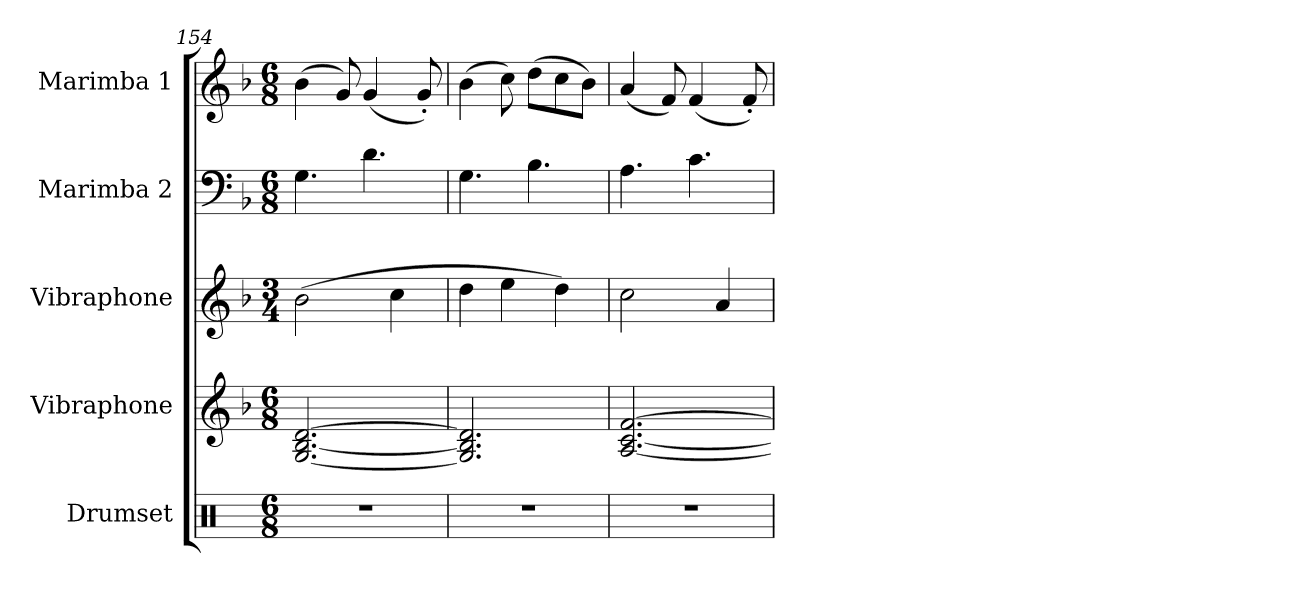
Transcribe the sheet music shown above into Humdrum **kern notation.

**kern	**kern	**kern	**kern	**kern
*part5	*part4	*part3	*part2	*part1
*staff5	*staff4	*staff3	*staff2	*staff1
*I"Drumset	*I"Vibraphone	*I"Vibraphone	*I"Marimba 2	*I"Marimba 1
*I'Drs.	*I'Vib.	*I'Vib.	*I'Mrm. 2	*I'Mrm. 1
*clefX	*clefG2	*clefG2	*clefF4	*clefG2
*k[]	*k[b-]	*k[b-]	*k[b-]	*k[b-]
*M6/8	*M6/8	*M3/4	*M6/8	*M6/8
=154	=154	=154	=154	=154
2.r	[2.G/ [2.B-/ [2.d/	(2b-\	4.G\	(4b-\
.	.	.	.	8g/)
.	.	.	4.d\	(4g/
.	.	4cc\	.	.
.	.	.	.	8g'/)
=155	=155	=155	=155	=155
2.r	2.G/] 2.B-/] 2.d/]	4dd\	4.G\	(4b-\
.	.	4ee\	.	8cc\)
.	.	.	4.B-\	(8dd\L
.	.	4dd\)	.	8cc\
.	.	.	.	8b-\J)
=156	=156	=156	=156	=156
2.r	[2.A/ [2.c/ [2.f/	2cc\	4.A\	(4a/
.	.	.	.	8f/)
.	.	.	4.c\	(4f/
.	.	4a/	.	.
.	.	.	.	8f'/)
=	=	=	=	=
*-	*-	*-	*-	*-
